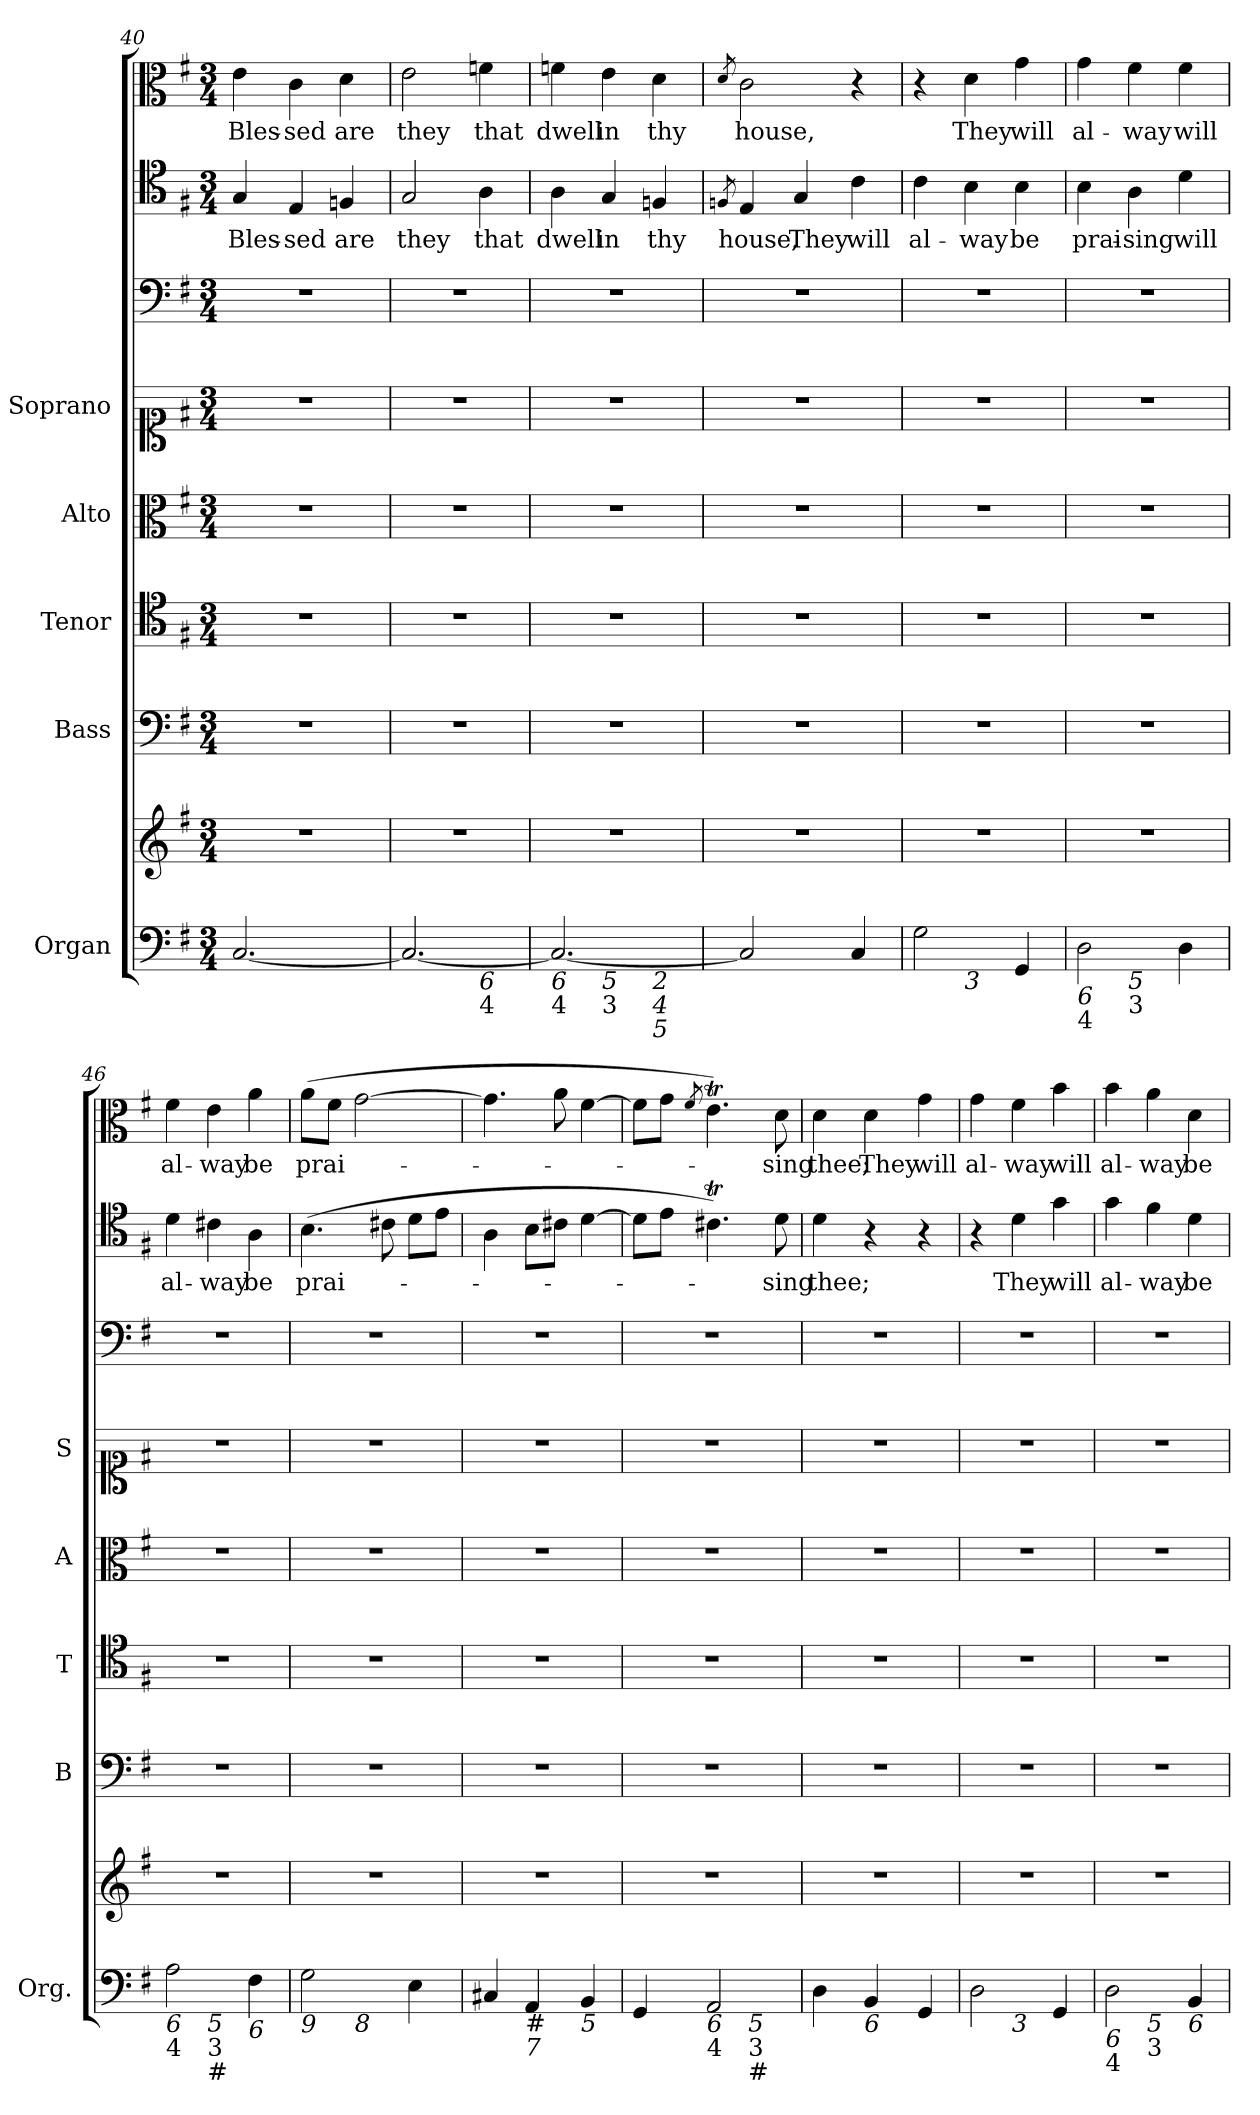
**kern	**kern	**kern	**kern	**kern	**kern	**kern	**kern	**text	**kern	**text
*part8	*part8	*part7	*part6	*part5	*part4	*part3	*part2	*part2	*part1	*part1
*staff9	*staff8	*staff7	*staff6	*staff5	*staff4	*staff3	*staff2	*staff2	*staff1	*staff1
*I"Organ	*	*I"Bass	*I"Tenor	*I"Alto	*I"Soprano	*	*	*	*	*
*I'Org.	*	*I'B	*I'T	*I'A	*I'S	*	*	*	*	*
*clefF4	*clefG2	*clefF4	*clefC4	*clefC3	*clefC1	*clefF4	*clefC4	*	*clefC3	*
*k[f#]	*k[f#]	*k[f#]	*k[f#]	*k[f#]	*k[f#]	*k[f#]	*k[f#]	*	*k[f#]	*
*G:	*G:	*G:	*G:	*G:	*G:	*G:	*G:	*	*G:	*
*M3/4	*M3/4	*M3/4	*M3/4	*M3/4	*M3/4	*M3/4	*M3/4	*	*M3/4	*
=40	=40	=40	=40	=40	=40	=40	=40	=40	=40	=40
!	!	!	!	!	!	!	!	!LO:LY:b	!	!LO:LY:b
[2.C/	2.r	2.r	2.r	2.r	2.r	2.r	4G/	Bles-	4e\	Bles-
!	!	!	!	!	!	!	!	!LO:LY:b	!	!LO:LY:b
.	.	.	.	.	.	.	4E/	-sed	4c\	-sed
!	!	!	!	!	!	!	!	!LO:LY:b	!	!LO:LY:b
.	.	.	.	.	.	.	4Fn/	are	4d\	are
=41	=41	=41	=41	=41	=41	=41	=41	=41	=41	=41
!	!	!	!	!	!	!	!	!LO:LY:b	!	!LO:LY:b
*^	*	*	*	*	*	*	*	*	*	*
2.C/_	2ryy	2.r	2.r	2.r	2.r	2.r	2.r	2G/	they	2e\	they
!	!LO:TX:b:i:t=6	!	!	!	!	!	!	!	!	!	!
!	!LO:TX:b:t=4	!	!	!	!	!	!	!	!	!	!
!	!	!	!	!	!	!	!	!	!LO:LY:b	!	!LO:LY:b
.	4ryy	.	.	.	.	.	.	4A\	that	4fn\	that
=42	=42	=42	=42	=42	=42	=42	=42	=42	=42	=42	=42
!LO:TX:b:i:t=6	!	!	!	!	!	!	!	!	!	!	!
!LO:TX:b:t=4	!	!	!	!	!	!	!	!	!	!	!
!	!	!	!	!	!	!	!	!	!LO:LY:b	!	!LO:LY:b
*	*^	*	*	*	*	*	*	*	*	*	*
2.C/_	4ryy	2ryy	2.r	2.r	2.r	2.r	2.r	2.r	4A\	dwell	4fn\	dwell
!	!LO:TX:b:i:t=5	!	!	!	!	!	!	!	!	!	!	!
!	!LO:TX:b:t=3	!	!	!	!	!	!	!	!	!	!	!
!	!	!	!	!	!	!	!	!	!	!LO:LY:b	!	!LO:LY:b
.	2ryy	.	.	.	.	.	.	.	4G/	in	4e\	in
!	!	!LO:TX:b:i:t=2	!	!	!	!	!	!	!	!	!	!
!	!	!LO:TX:b:i:t=4	!	!	!	!	!	!	!	!	!	!
!	!	!LO:TX:b:i:t=5	!	!	!	!	!	!	!	!	!	!
!	!	!	!	!	!	!	!	!	!	!LO:LY:b	!	!LO:LY:b
.	.	4ryy	.	.	.	.	.	.	4Fn/	thy	4d\	thy
*v	*v	*v	*	*	*	*	*	*	*	*	*	*
=43	=43	=43	=43	=43	=43	=43	=43	=43	=43	=43
.	.	.	.	.	.	.	8qFn/	.	8qd/	.
!	!	!	!	!	!	!	!	!LO:LY:b	!	!LO:LY:b
2C/]	2.r	2.r	2.r	2.r	2.r	2.r	4E/	house,	2c\	house,
!	!	!	!	!	!	!	!	!LO:LY:b	!	!
.	.	.	.	.	.	.	4G/	They	.	.
!	!	!	!	!	!	!	!	!LO:LY:b	!	!
4C/	.	.	.	.	.	.	4c\	will	4r	.
=44	=44	=44	=44	=44	=44	=44	=44	=44	=44	=44
!LO:TX:b:i:t=4	!	!	!	!	!	!	!	!	!	!
!	!	!	!	!	!	!	!	!LO:LY:b	!	!
*^	*	*	*	*	*	*	*	*	*	*
2G\	4ryy	2.r	2.r	2.r	2.r	2.r	2.r	4c\	al-	4r	.
!	!LO:TX:b:i:t=3	!	!	!	!	!	!	!	!	!	!
!	!	!	!	!	!	!	!	!	!LO:LY:b	!	!LO:LY:b
.	2ryy	.	.	.	.	.	.	4B\	-way	4d\	They
!	!	!	!	!	!	!	!	!	!LO:LY:b	!	!LO:LY:b
4GG/	.	.	.	.	.	.	.	4B\	be	4g\	will
=45	=45	=45	=45	=45	=45	=45	=45	=45	=45	=45	=45
!LO:TX:b:i:t=6	!	!	!	!	!	!	!	!	!	!	!
!LO:TX:b:t=4	!	!	!	!	!	!	!	!	!	!	!
!	!	!	!	!	!	!	!	!	!LO:LY:b	!	!LO:LY:b
2D\	4ryy	2.r	2.r	2.r	2.r	2.r	2.r	4B\	prai-	4g\	al-
!	!LO:TX:b:i:t=5	!	!	!	!	!	!	!	!	!	!
!	!LO:TX:b:t=3	!	!	!	!	!	!	!	!	!	!
!	!	!	!	!	!	!	!	!	!LO:LY:b	!	!LO:LY:b
.	2ryy	.	.	.	.	.	.	4A\	-sing	4f#\	-way
!	!	!	!	!	!	!	!	!	!LO:LY:b	!	!LO:LY:b
4D\	.	.	.	.	.	.	.	4d\	will	4f#\	will
!!LO:PB:g=z
=46	=46	=46	=46	=46	=46	=46	=46	=46	=46	=46	=46
!LO:TX:b:i:t=6	!	!	!	!	!	!	!	!	!	!	!
!LO:TX:b:t=4	!	!	!	!	!	!	!	!	!	!	!
!	!	!	!	!	!	!	!	!	!LO:LY:b	!	!LO:LY:b
2A\	4ryy	2.r	2.r	2.r	2.r	2.r	2.r	4d\	al-	4f#\	al-
!	!LO:TX:b:i:t=5	!	!	!	!	!	!	!	!	!	!
!	!LO:TX:b:t=3	!	!	!	!	!	!	!	!	!	!
!	!LO:TX:b:t=#	!	!	!	!	!	!	!	!	!	!
!	!	!	!	!	!	!	!	!	!LO:LY:b	!	!LO:LY:b
.	2ryy	.	.	.	.	.	.	4c#X\	-way	4e\	-way
!LO:TX:b:i:t=6	!	!	!	!	!	!	!	!	!	!	!
!	!	!	!	!	!	!	!	!	!LO:LY:b	!	!LO:LY:b
4F#\	.	.	.	.	.	.	.	4A\	be	4a\	be
=47	=47	=47	=47	=47	=47	=47	=47	=47	=47	=47	=47
!LO:TX:b:i:t=9	!	!	!	!	!	!	!	!	!	!	!
!	!	!	!	!	!	!	!	!	!LO:LY:b	!	!LO:LY:b
2G\	4ryy	2.r	2.r	2.r	2.r	2.r	2.r	(>4.B\	prai-	(>8a\L	prai-
.	.	.	.	.	.	.	.	.	.	8f#\J	.
!	!LO:TX:b:i:t=8	!	!	!	!	!	!	!	!	!	!
.	2ryy	.	.	.	.	.	.	.	.	[2g\	.
.	.	.	.	.	.	.	.	8c#X\	.	.	.
4E\	.	.	.	.	.	.	.	8d\L	.	.	.
.	.	.	.	.	.	.	.	8e\J	.	.	.
=48	=48	=48	=48	=48	=48	=48	=48	=48	=48	=48	=48
!LO:TX:b:i:t=6	!	!	!	!	!	!	!	!	!	!	!
!LO:TX:b:i:t=5	!	!	!	!	!	!	!	!	!	!	!
*v	*v	*	*	*	*	*	*	*	*	*	*
4C#X/	2.r	2.r	2.r	2.r	2.r	2.r	4A\	.	4.g\]	.
!LO:TX:b:t=#	!	!	!	!	!	!	!	!	!	!
!LO:TX:b:i:t=7	!	!	!	!	!	!	!	!	!	!
4AA/	.	.	.	.	.	.	8B\L	.	.	.
.	.	.	.	.	.	.	8c#X\J	.	8a\	.
!LO:TX:b:i:t=5	!	!	!	!	!	!	!	!	!	!
4BB/	.	.	.	.	.	.	[4d\	.	[4f#\	.
=49	=49	=49	=49	=49	=49	=49	=49	=49	=49	=49
!LO:TX:b:i:t=7	!	!	!	!	!	!	!	!	!	!
*^	*	*	*	*	*	*	*	*	*	*
4GG/	2ryy	2.r	2.r	2.r	2.r	2.r	2.r	8d\L]	.	8f#\L]	.
.	.	.	.	.	.	.	.	8e\J	.	8g\J	.
.	.	.	.	.	.	.	.	8qd/yy	.	8qf#/	.
!LO:TX:b:i:t=6	!	!	!	!	!	!	!	!	!	!	!
!LO:TX:b:t=4	!	!	!	!	!	!	!	!	!	!	!
2AA/	.	.	.	.	.	.	.	4.c#Xt\)	.	4.eT\)	.
!	!LO:TX:b:i:t=5	!	!	!	!	!	!	!	!	!	!
!	!LO:TX:b:t=3	!	!	!	!	!	!	!	!	!	!
!	!LO:TX:b:t=#	!	!	!	!	!	!	!	!	!	!
.	4ryy	.	.	.	.	.	.	.	.	.	.
!	!	!	!	!	!	!	!	!	!LO:LY:b	!	!LO:LY:b
.	.	.	.	.	.	.	.	8d\	-sing	8d\	-sing
=50	=50	=50	=50	=50	=50	=50	=50	=50	=50	=50	=50
!	!	!	!	!	!	!	!	!	!LO:LY:b	!	!LO:LY:b
*v	*v	*	*	*	*	*	*	*	*	*	*
4D\	2.r	2.r	2.r	2.r	2.r	2.r	4d\	thee;	4d\	thee;
!LO:TX:b:i:t=6	!	!	!	!	!	!	!	!	!	!
!	!	!	!	!	!	!	!	!	!	!LO:LY:b
4BB/	.	.	.	.	.	.	4r	.	4d\	They
!	!	!	!	!	!	!	!	!	!	!LO:LY:b
4GG/	.	.	.	.	.	.	4r	.	4g\	will
=51	=51	=51	=51	=51	=51	=51	=51	=51	=51	=51
!LO:TX:b:i:t=4	!	!	!	!	!	!	!	!	!	!
!	!	!	!	!	!	!	!	!	!	!LO:LY:b
*^	*	*	*	*	*	*	*	*	*	*
2D\	4ryy	2.r	2.r	2.r	2.r	2.r	2.r	4r	.	4g\	al-
!	!LO:TX:b:i:t=3	!	!	!	!	!	!	!	!	!	!
!	!	!	!	!	!	!	!	!	!LO:LY:b	!	!LO:LY:b
.	2ryy	.	.	.	.	.	.	4d\	They	4f#\	-way
!	!	!	!	!	!	!	!	!	!LO:LY:b	!	!LO:LY:b
4GG/	.	.	.	.	.	.	.	4g\	will	4b\	will
!!LO:LB:g=z
=52	=52	=52	=52	=52	=52	=52	=52	=52	=52	=52	=52
!LO:TX:b:i:t=6	!	!	!	!	!	!	!	!	!	!	!
!LO:TX:b:t=4	!	!	!	!	!	!	!	!	!	!	!
!	!	!	!	!	!	!	!	!	!LO:LY:b	!	!LO:LY:b
2D\	4ryy	2.r	2.r	2.r	2.r	2.r	2.r	4g\	al-	4b\	al-
!	!LO:TX:b:i:t=5	!	!	!	!	!	!	!	!	!	!
!	!LO:TX:b:t=3	!	!	!	!	!	!	!	!	!	!
!	!	!	!	!	!	!	!	!	!LO:LY:b	!	!LO:LY:b
.	2ryy	.	.	.	.	.	.	4f#\	-way	4a\	-way
!LO:TX:b:i:t=6	!	!	!	!	!	!	!	!	!	!	!
!	!	!	!	!	!	!	!	!	!LO:LY:b	!	!LO:LY:b
4BB/	.	.	.	.	.	.	.	4d\	be	4d\	be
*v	*v	*	*	*	*	*	*	*	*	*	*
=	=	=	=	=	=	=	=	=	=	=
*-	*-	*-	*-	*-	*-	*-	*-	*-	*-	*-
